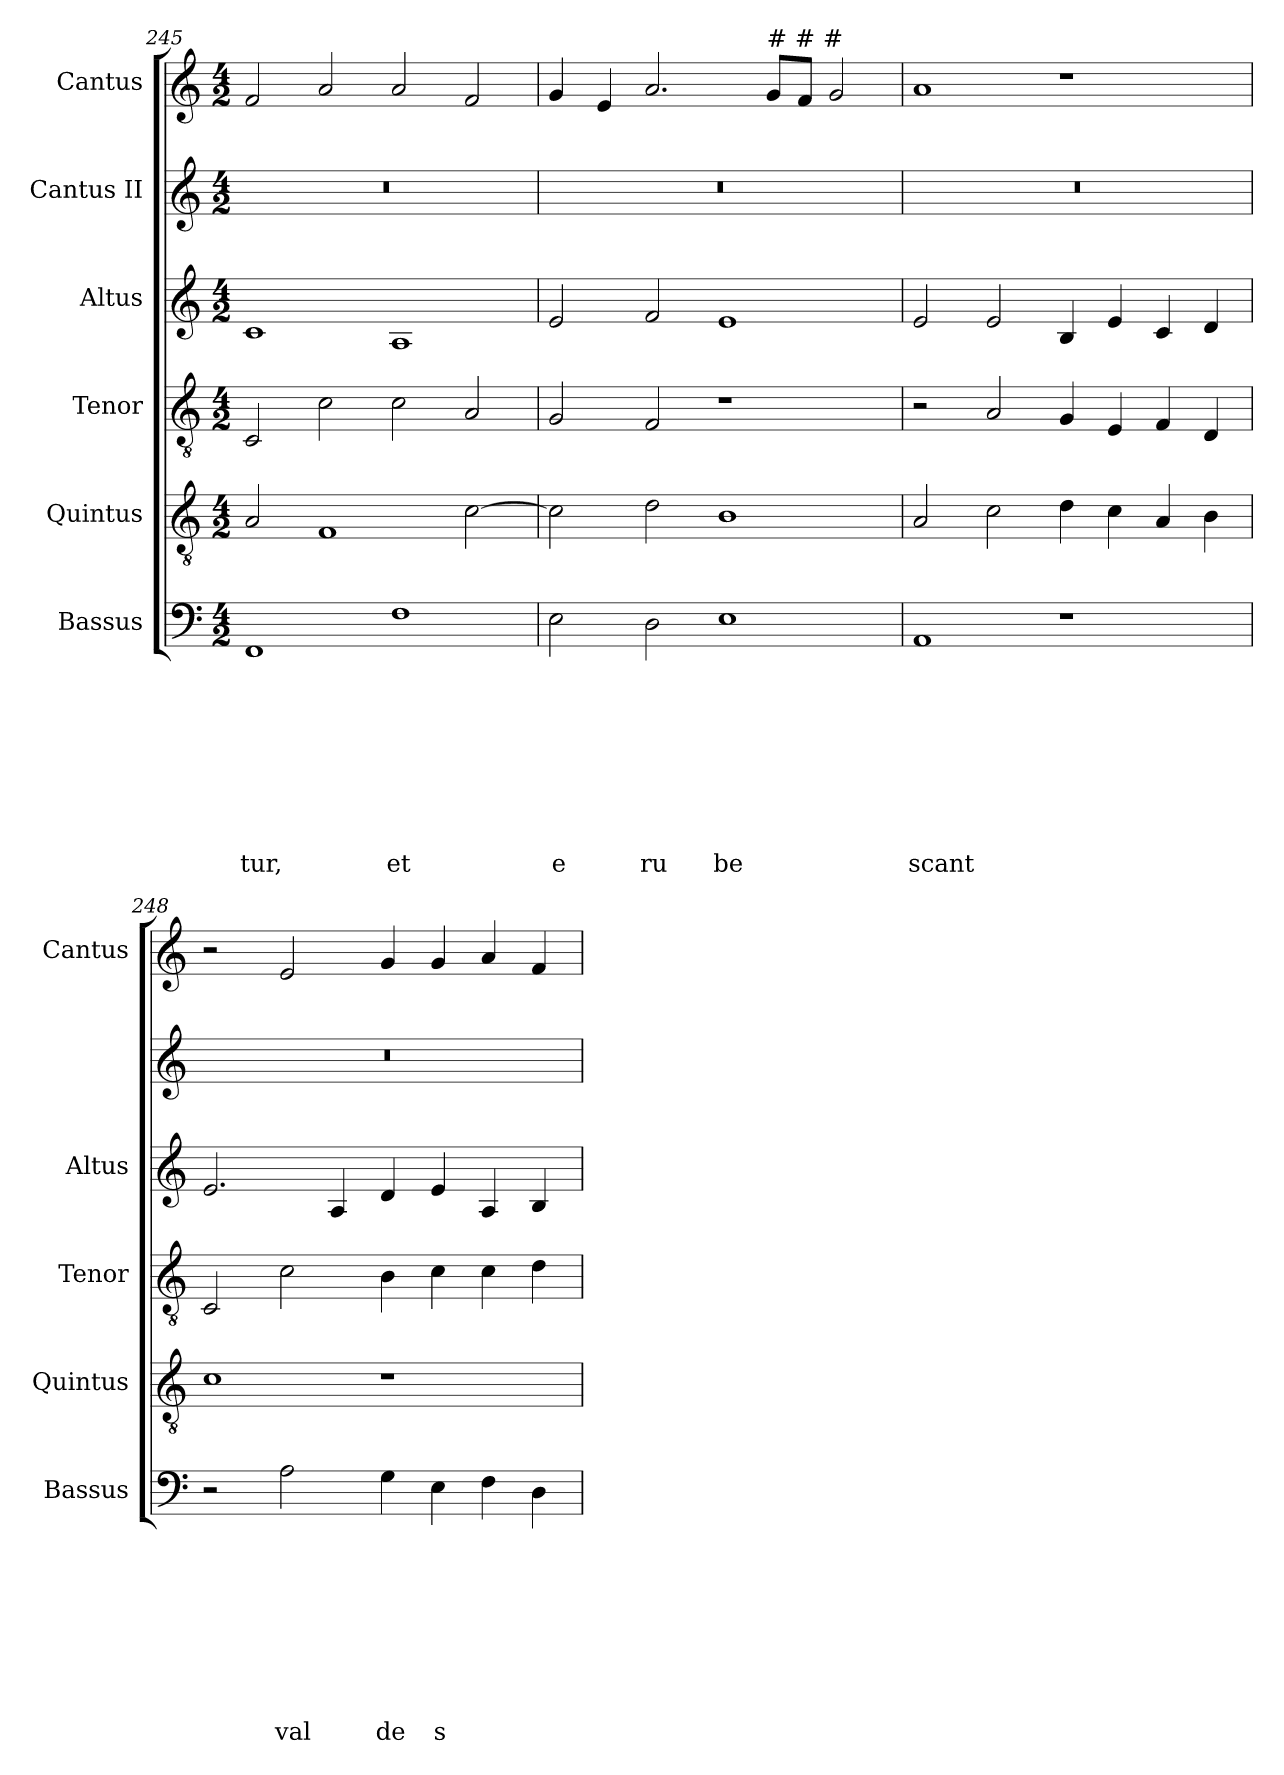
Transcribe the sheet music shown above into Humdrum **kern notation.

**kern	**text	**text	**text	**text	**text	**text	**text	**text	**text	**kern	**kern	**kern	**kern	**kern
*part6	*part6	*part6	*part6	*part6	*part6	*part6	*part6	*part6	*part6	*part5	*part4	*part3	*part2	*part1
*staff6	*staff6	*staff6	*staff6	*staff6	*staff6	*staff6	*staff6	*staff6	*staff6	*staff5	*staff4	*staff3	*staff2	*staff1
*I"Bassus	*	*	*	*	*	*	*	*	*	*I"Quintus	*I"Tenor	*I"Altus	*I"Cantus II	*I"Cantus
*I'Bassus	*	*	*	*	*	*	*	*	*	*I'Quintus	*I'Tenor	*I'Altus	*	*I'Cantus
*clefF4	*	*	*	*	*	*	*	*	*	*clefGv2	*clefGv2	*clefG2	*clefG2	*clefG2
*k[]	*	*	*	*	*	*	*	*	*	*k[]	*k[]	*k[]	*k[]	*k[]
*C:	*	*	*	*	*	*	*	*	*	*C:	*C:	*C:	*C:	*C:
*M4/2	*	*	*	*	*	*	*	*	*	*M4/2	*M4/2	*M4/2	*M4/2	*M4/2
=245	=245	=245	=245	=245	=245	=245	=245	=245	=245	=245	=245	=245	=245	=245
!	!	!	!	!	!	!	!	!	!LO:LY:b	!	!	!	!	!
1FF	.	.	.	.	.	.	.	.	tur,	2A/	2C/	1c	0r	2f/
.	.	.	.	.	.	.	.	.	.	1F	2c\	.	.	2a/
!	!	!	!	!	!	!	!	!	!LO:LY:b	!	!	!	!	!
1F	.	.	.	.	.	.	.	.	et	.	2c\	1A	.	2a/
.	.	.	.	.	.	.	.	.	.	[>2c\	2A/	.	.	2f/
=246	=246	=246	=246	=246	=246	=246	=246	=246	=246	=246	=246	=246	=246	=246
!	!	!	!	!	!	!	!	!	!LO:LY:b	!	!	!	!	!
2E\	.	.	.	.	.	.	.	.	e	2c\]	2G/	2e/	0r	4g/
.	.	.	.	.	.	.	.	.	.	.	.	.	.	4e/
!	!	!	!	!	!	!	!	!	!LO:LY:b	!	!	!	!	!
2D\	.	.	.	.	.	.	.	.	ru	2d\	2F/	2f/	.	2.a/
!	!	!	!	!	!	!	!	!	!LO:LY:b	!	!	!	!	!
1E	.	.	.	.	.	.	.	.	be	1B	1r	1e	.	.
!	!	!	!	!	!	!	!	!	!	!	!	!	!	!LO:TX:a:t=# # #
.	.	.	.	.	.	.	.	.	.	.	.	.	.	8g/L
.	.	.	.	.	.	.	.	.	.	.	.	.	.	8f/J
.	.	.	.	.	.	.	.	.	.	.	.	.	.	2g/
=247	=247	=247	=247	=247	=247	=247	=247	=247	=247	=247	=247	=247	=247	=247
!	!	!	!	!	!	!	!	!	!LO:LY:b	!	!	!	!	!
1AA	.	.	.	.	.	.	.	.	scant	2A/	2r	2e/	0r	1a
.	.	.	.	.	.	.	.	.	.	2c\	2A/	2e/	.	.
1r	.	.	.	.	.	.	.	.	.	4d\	4G/	4B/	.	1r
.	.	.	.	.	.	.	.	.	.	4c\	4E/	4e/	.	.
.	.	.	.	.	.	.	.	.	.	4A/	4F/	4c/	.	.
.	.	.	.	.	.	.	.	.	.	4B\	4D/	4d/	.	.
!!LO:PB:g=z
=248	=248	=248	=248	=248	=248	=248	=248	=248	=248	=248	=248	=248	=248	=248
2r	.	.	.	.	.	.	.	.	.	1c	2C/	2.e/	0r	2r
!	!	!	!	!	!	!	!	!	!LO:LY:b	!	!	!	!	!
2A\	.	.	.	.	.	.	.	.	val	.	2c\	.	.	2e/
.	.	.	.	.	.	.	.	.	.	.	.	4A/	.	.
!	!	!	!	!	!	!	!	!	!LO:LY:b	!	!	!	!	!
4G\	.	.	.	.	.	.	.	.	de	1r	4B\	4d/	.	4g/
!	!	!	!	!	!	!	!	!	!LO:LY:b	!	!	!	!	!
4E\	.	.	.	.	.	.	.	.	s	.	4c\	4e/	.	4g/
4F\	.	.	.	.	.	.	.	.	.	.	4c\	4A/	.	4a/
4D\	.	.	.	.	.	.	.	.	.	.	4d\	4B/	.	4f/
=	=	=	=	=	=	=	=	=	=	=	=	=	=	=
*-	*-	*-	*-	*-	*-	*-	*-	*-	*-	*-	*-	*-	*-	*-
